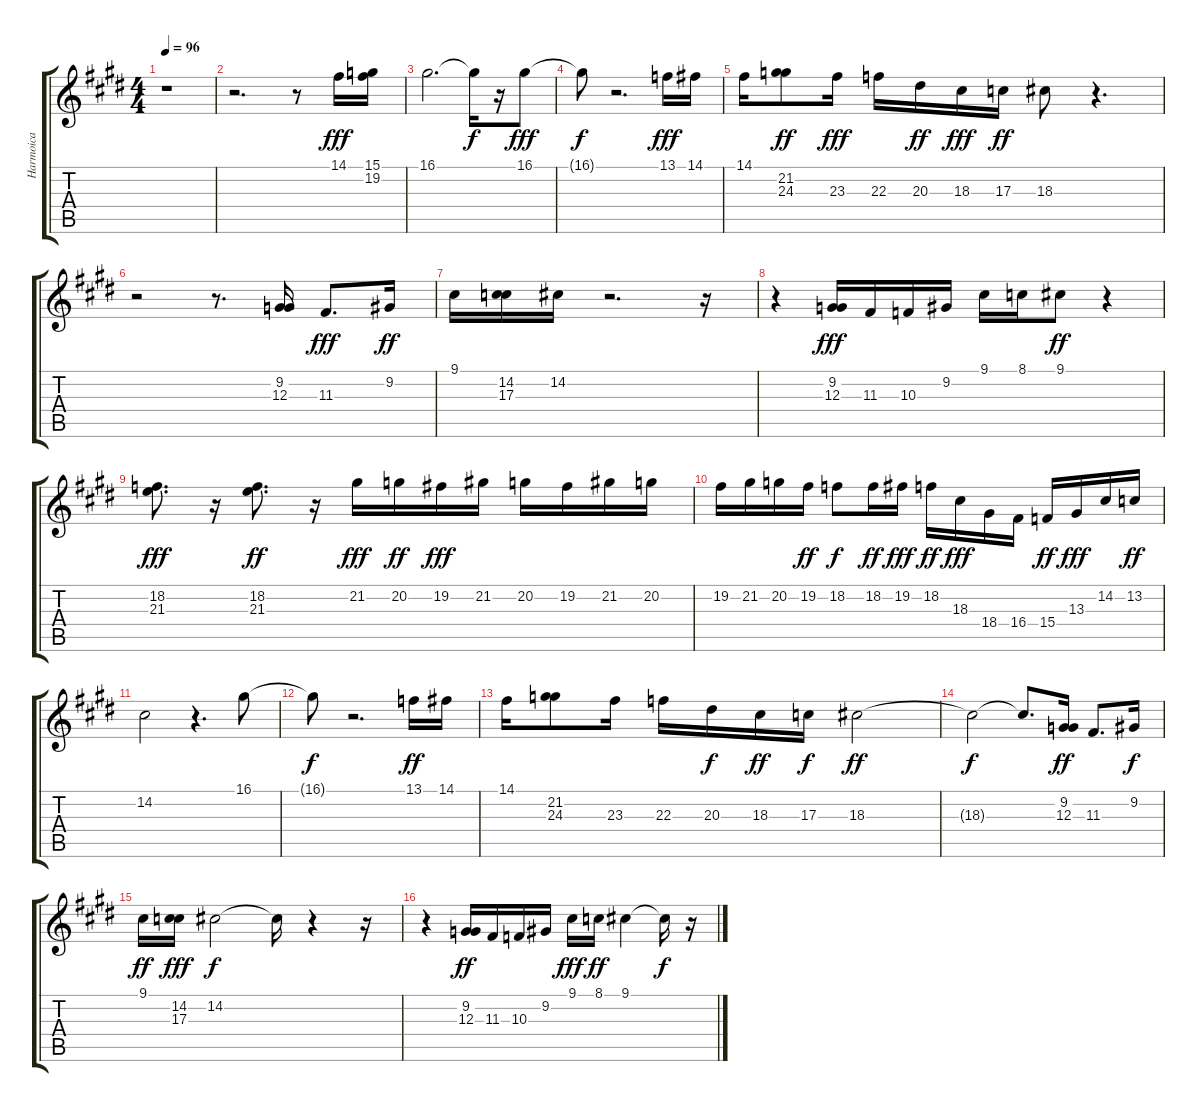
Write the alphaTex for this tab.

\track ("Harmoica" "Harmoica") {instrument harmonica}
\staff {score tabs}
\tuning (E4 B3 G3 D3 A2 E2) {hide}
\ts (4 4)
\tempo 96
\clef g2
\ks e
r.1{dy fff} |
r.2{d} r.8 14.1.16 (15.1 19.2).16 |
16.1.2{d} 16.1{t}.16{dy f} r.16 16.1.8{dy fff} |
16.1{t}.8{dy f} r.2{d} 13.1.16{dy fff} 14.1.16 |
14.1.16 (21.2 24.3).8{dy ff} 23.3.16{dy fff} 22.3.16 20.3.16{dy ff} 18.3.16{dy fff} 17.3.16{dy ff} 18.3.8 r.4{d} |
r.2 r.8{d} (9.2 12.3).16 11.3.8{d dy fff} 9.2.16{dy ff} |
9.1.16 (14.2 17.3).16 14.2.16 r.2{d} r.16 |
r.4 (9.2 12.3).16{dy fff} 11.3.16 10.3.16 9.2.16 9.1.16 8.1.16 9.1.8{dy ff} r.4 |
(18.2 21.3).8{d dy fff} r.16 (18.2 21.3).8{d dy ff} r.16 21.2.16{dy fff} 20.2.16{dy ff} 19.2.16{dy fff} 21.2.16 20.2.16 19.2.16 21.2.16 20.2.16 |
19.2.16 21.2.16 20.2.16 19.2.16{dy ff} 18.2.8{dy f} 18.2.16{dy ff} 19.2.16{dy fff} 18.2.16{dy ff} 18.3.16{dy fff} 18.4.16 16.4.16 15.4.16{dy ff} 13.3.16{dy fff} 14.2.16 13.2.16{dy ff} |
14.2.2 r.4{d} 16.1.8 |
16.1{t}.8{dy f} r.2{d} 13.1.16{dy ff} 14.1.16 |
14.1.16 (21.2 24.3).8 23.3.16 22.3.16 20.3.16{dy f} 18.3.16{dy ff} 17.3.16{dy f} 18.3.2{dy ff} |
18.3{t}.2{dy f} 18.3{t}.8{d} (9.2 12.3).16{dy ff} 11.3.8{d} 9.2.16{dy f} |
9.1.16{dy ff} (14.2 17.3).16{dy fff} 14.2.2{dy f} 14.2{t}.16 r.4 r.16 |
r.4 (9.2 12.3).16{dy ff} 11.3.16 10.3.16 9.2.16 9.1.16{dy fff} 8.1.16{dy ff} 9.1.4 9.1{t}.16{dy f} r.16
